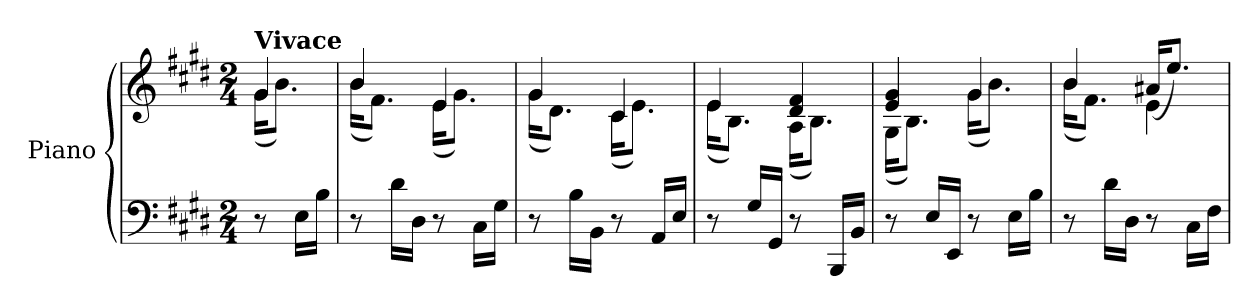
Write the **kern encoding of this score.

**kern	**kern	**dynam
*part1	*part1	*part1
*staff2	*staff1	*staff1/2
*I"Piano	*	*
*I'Pno.	*	*
*clefF4	*clefG2	*
*k[f#c#g#d#]	*k[f#c#g#d#]	*
*M2/4	*M2/4	*
=	=	=
*	*^	*
!	!LO:TX:a:B:t=Vivace	!	!
!	!	!	!LO:DY:a=2
!	!	!	!LO:DY:n=1:a=2
8r	4g#/	(<16g#\KL	p other-dynamics
.	.	8.b\J)	.
16E\LL	.	.	.
16B\JJ	.	.	.
=1	=1	=1	=1
8r	4b/	(<16b\KL	.
.	.	8.f#\J)	.
16d#\LL	.	.	.
16D#\JJ	.	.	.
8r	4e/	(<16e\KL	.
.	.	8.g#\J)	.
16C#\LL	.	.	.
16G#\JJ	.	.	.
=2	=2	=2	=2
8r	4g#/	(<16g#\KL	.
.	.	8.d#\J)	.
16B\LL	.	.	.
16BB\JJ	.	.	.
!	!	!	!LO:DY:a
8r	4c#/	(<16c#\KL	other-dynamics
.	.	8.e\J)	.
16AA/LL	.	.	.
16E/JJ	.	.	.
=3	=3	=3	=3
8r	4e/	(<16e\KL	.
.	.	8.B\J)	.
16G#/LL	.	.	.
16GG#/JJ	.	.	.
8r	4d#/ 4f#/	(<16A\KL	.
.	.	8.B\J)	.
16BBB/LL	.	.	.
16BB/JJ	.	.	.
=4	=4	=4	=4
8r	4e/ 4g#/	(<16G#\KL	.
.	.	8.B\J)	.
16E/LL	.	.	.
16EE/JJ	.	.	.
!	!	!	!LO:DY:b
8r	4g#/	(<16g#\KL	other-dynamics
.	.	8.b\J)	.
16E\LL	.	.	.
16B\JJ	.	.	.
=5	=5	=5	=5
8r	4b/	(<16b\KL	.
.	.	8.f#\J)	.
16d#\LL	.	.	.
16D#\JJ	.	.	.
8r	4e\	(>16a#X/KL	.
.	.	8.ee/J)	.
16C#\LL	.	.	.
16F#\JJ	.	.	.
*	*v	*v	*
=	=	=
*-	*-	*-
